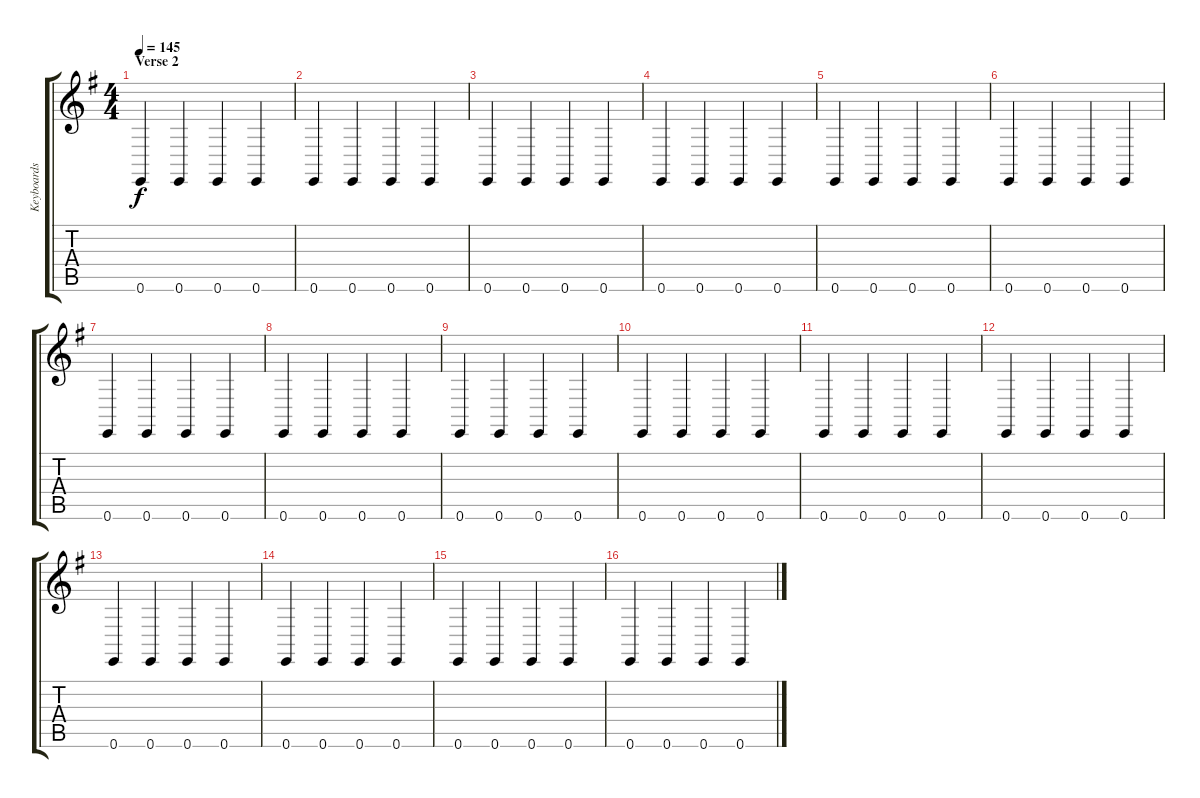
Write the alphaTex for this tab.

\track ("Keyboards 2" "Keyboards ") {instrument pad3polysynth}
\staff {score tabs}
\tuning (E4 B3 G3 D3 A2 E2) {hide}
\ts (4 4)
\section ("" "Verse 2")
\tempo 145
\clef g2
\ks g
0.6.4{dy f} 0.6.4 0.6.4 0.6.4 |
0.6.4 0.6.4 0.6.4 0.6.4 |
0.6.4 0.6.4 0.6.4 0.6.4 |
0.6.4 0.6.4 0.6.4 0.6.4 |
0.6.4 0.6.4 0.6.4 0.6.4 |
0.6.4 0.6.4 0.6.4 0.6.4 |
0.6.4 0.6.4 0.6.4 0.6.4 |
0.6.4 0.6.4 0.6.4 0.6.4 |
0.6.4 0.6.4 0.6.4 0.6.4 |
0.6.4 0.6.4 0.6.4 0.6.4 |
0.6.4 0.6.4 0.6.4 0.6.4 |
0.6.4 0.6.4 0.6.4 0.6.4 |
0.6.4 0.6.4 0.6.4 0.6.4 |
0.6.4 0.6.4 0.6.4 0.6.4 |
0.6.4 0.6.4 0.6.4 0.6.4 |
0.6.4 0.6.4 0.6.4 0.6.4
